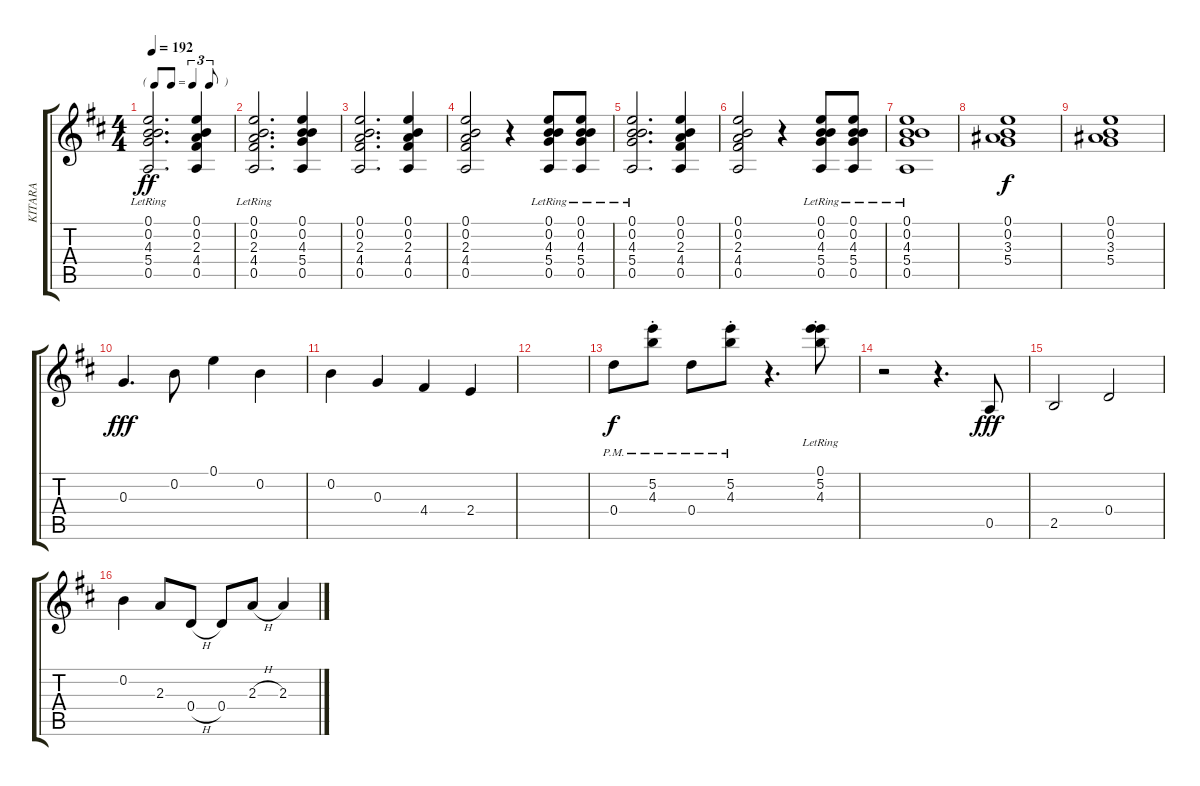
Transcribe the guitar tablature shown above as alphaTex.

\track ("KITARA" "KITARA") {instrument electricguitarmuted}
\staff {score tabs}
\tuning (E4 B3 G3 D3 A2 E2) {hide}
\ts (4 4)
\tf triplet8th
\tempo 192
\clef g2
\ks d
(0.1{lr} 0.2{lr} 4.3{lr} 5.4{lr} 0.5{lr}).2{d dy ff} (0.1 0.2 2.3 4.4 0.5).4 |
(0.1{lr} 0.2{lr} 2.3{lr} 4.4{lr} 0.5{lr}).2{d} (0.1 0.2 4.3 5.4 0.5).4 |
(0.1 0.2 2.3 4.4 0.5).2{d} (0.1 0.2 2.3 4.4 0.5).4 |
(0.1 0.2 2.3 4.4 0.5).2 r.4 (0.1{lr} 0.2{lr} 4.3{lr} 5.4{lr} 0.5{lr}).8 (0.1{lr} 0.2{lr} 4.3{lr} 5.4{lr} 0.5{lr}).8 |
(0.1{lr} 0.2{lr} 4.3{lr} 5.4{lr} 0.5{lr}).2{d} (0.1 0.2 2.3 4.4 0.5).4 |
(0.1 0.2 2.3 4.4 0.5).2 r.4 (0.1{lr} 0.2{lr} 4.3{lr} 5.4{lr} 0.5{lr}).8 (0.1{lr} 0.2{lr} 4.3{lr} 5.4{lr} 0.5{lr}).8 |
(0.1{lr} 0.2{lr} 4.3{lr} 5.4{lr} 0.5{lr}).1 |
(0.1 0.2 3.3 5.4).1{dy f} |
(0.1 0.2 3.3 5.4).1 |
0.3.4{d dy fff} 0.2.8 0.1.4 0.2.4 |
0.2.4 0.3.4 4.4.4 2.4.4 |
|
0.4{pm}.8{ot 8vb dy f} (5.2{pm st} 4.3{pm}).8{ot 8vb} 0.4{pm}.8{ot 8vb} (5.2{pm st} 4.3{pm}).8{ot 8vb} r.4{d} (0.1{lr} 5.2{st lr} 4.3{lr}).8{ot 8vb} |
r.2 r.4{d} 0.5.8{dy fff} |
2.5.2 0.4.2 |
0.2.4 2.3.8 0.4{h}.8 0.4.8 2.3{h}.8 2.3.4
